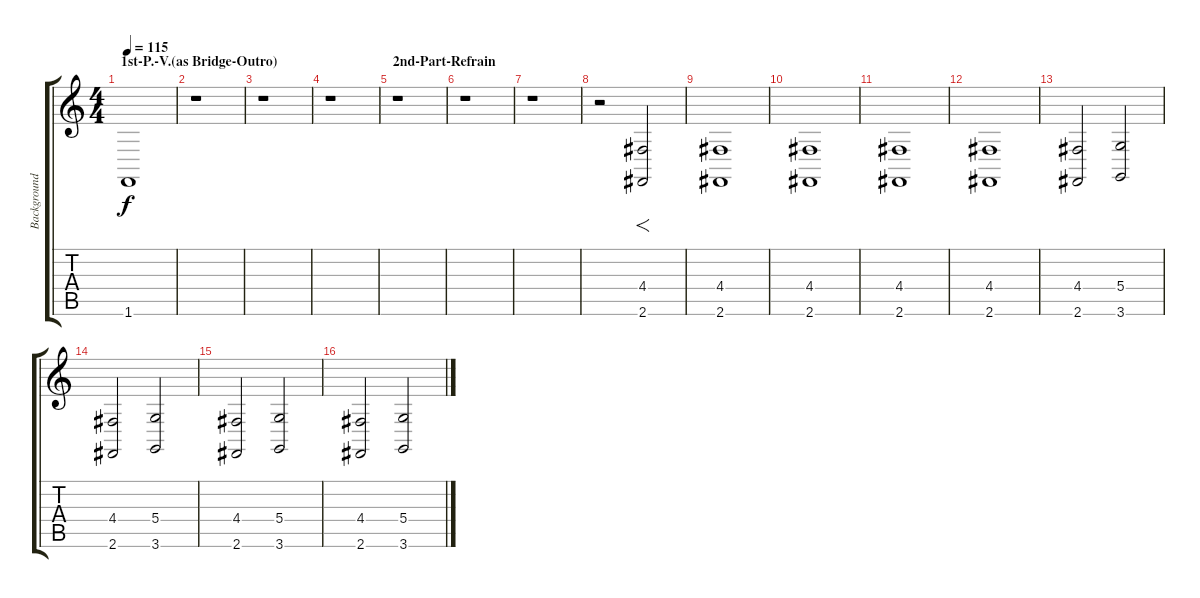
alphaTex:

\track ("Background 4" "Background") {instrument stringensemble1}
\staff {score tabs}
\tuning (E4 B3 G3 D3 A2 E2) {hide}
\ts (4 4)
\section ("" "1st-P.-V.(as Bridge-Outro)")
\tempo 115
\clef g2
\ks c
1.6{t}.1{dy f} |
r.1 |
r.1 |
r.1 |
\section ("" "2nd-Part-Refrain")
r.1 |
r.1 |
r.1 |
r.2 (4.4 2.6).2{f} |
(4.4 2.6).1 |
(4.4 2.6).1 |
(4.4 2.6).1 |
(4.4 2.6).1 |
(4.4 2.6).2 (5.4 3.6).2 |
(4.4 2.6).2 (5.4 3.6).2 |
(4.4 2.6).2 (5.4 3.6).2 |
(4.4 2.6).2 (5.4 3.6).2
